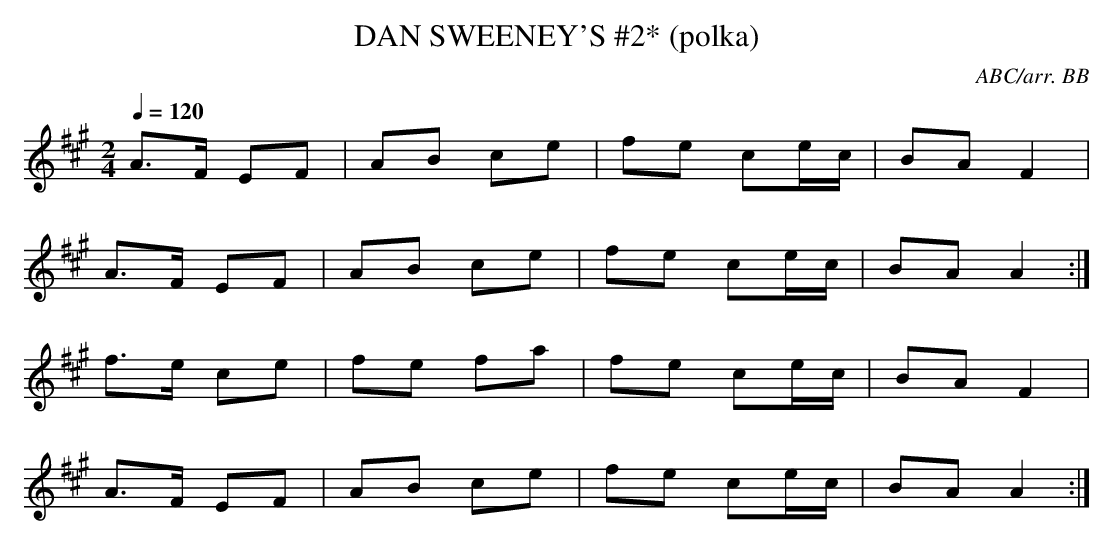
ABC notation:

X:1
T:DAN SWEENEY'S #2* (polka)
C:ABC/arr. BB
L:1/8
M:2/4
Q:1/4=120
K:A
A>F EF|AB ce|fe ce/c/|BA F2|
A>F EF|AB ce|fe ce/c/|BA A2:|
f>e ce|fe fa|fe ce/c/|BA F2|
A>F EF|AB ce|fe ce/c/|BA A2:|
